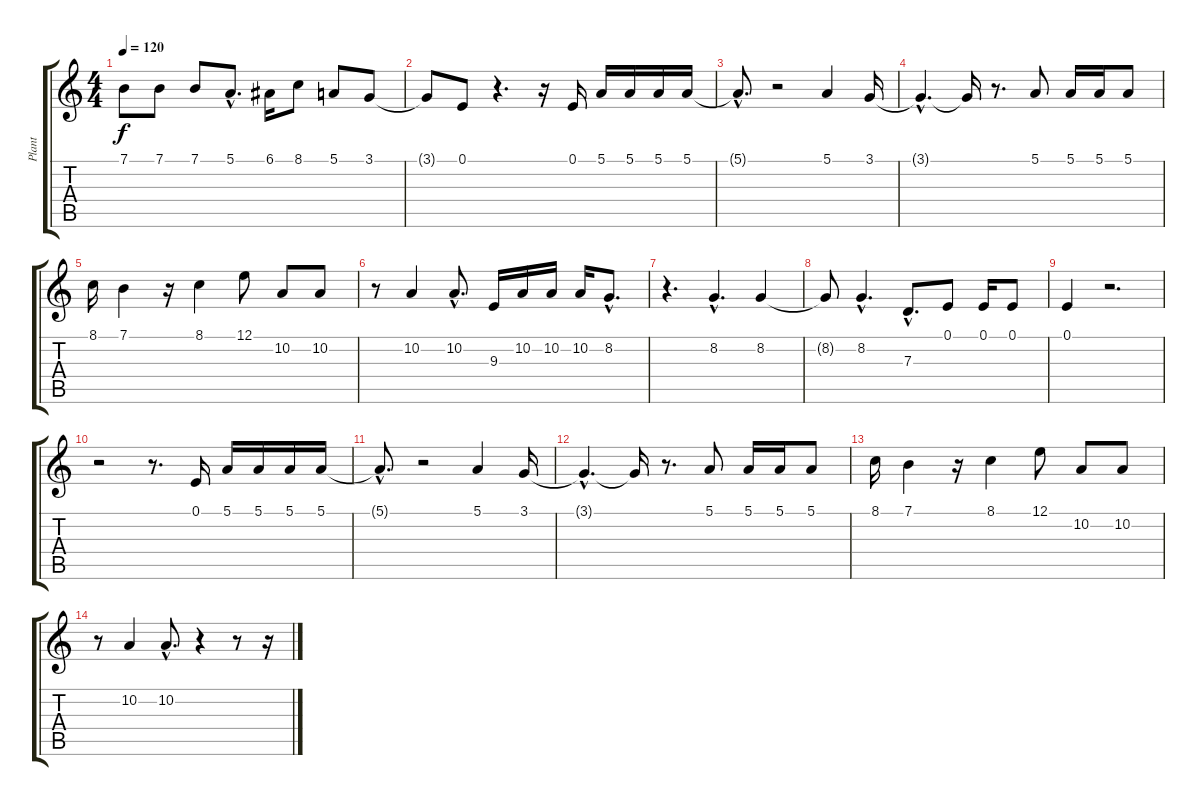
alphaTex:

\track ("Plant" "Plant") {instrument flute}
\staff {score tabs}
\tuning (E4 B3 G3 D3 A2 E2) {hide}
\ts (4 4)
\tempo 120
\clef g2
\ks c
7.1.8{dy f} 7.1.8 7.1.8 5.1{hac}.8{d} 6.1.16 8.1.8 5.1.8 3.1.8 |
3.1{t}.8 0.1.8 r.4{d} r.16 0.1.16 5.1.16 5.1.16 5.1.16 5.1.16 |
5.1{hac t}.8{d} r.2 5.1.4 3.1.16 |
3.1{hac t}.4{d} 3.1{t}.16 r.8{d} 5.1.8 5.1.16 5.1.16 5.1.8 |
8.1.16 7.1.4 r.16 8.1.4 12.1.8 10.2.8 10.2.8 |
r.8 10.2.4 10.2{hac}.8{d} 9.3.16 10.2.16 10.2.16 10.2.16 8.2{hac}.8{d} |
r.4{d} 8.2{hac}.4{d} 8.2.4 |
8.2{t}.8 8.2{hac}.4{d} 7.3{hac}.8{d} 0.1.8 0.1.16 0.1.8 |
0.1.4 r.2{d} |
r.2 r.8{d} 0.1.16 5.1.16 5.1.16 5.1.16 5.1.16 |
5.1{hac t}.8{d} r.2 5.1.4 3.1.16 |
3.1{hac t}.4{d} 3.1{t}.16 r.8{d} 5.1.8 5.1.16 5.1.16 5.1.8 |
8.1.16 7.1.4 r.16 8.1.4 12.1.8 10.2.8 10.2.8 |
r.8 10.2.4 10.2{hac}.8{d} r.4 r.8 r.16
